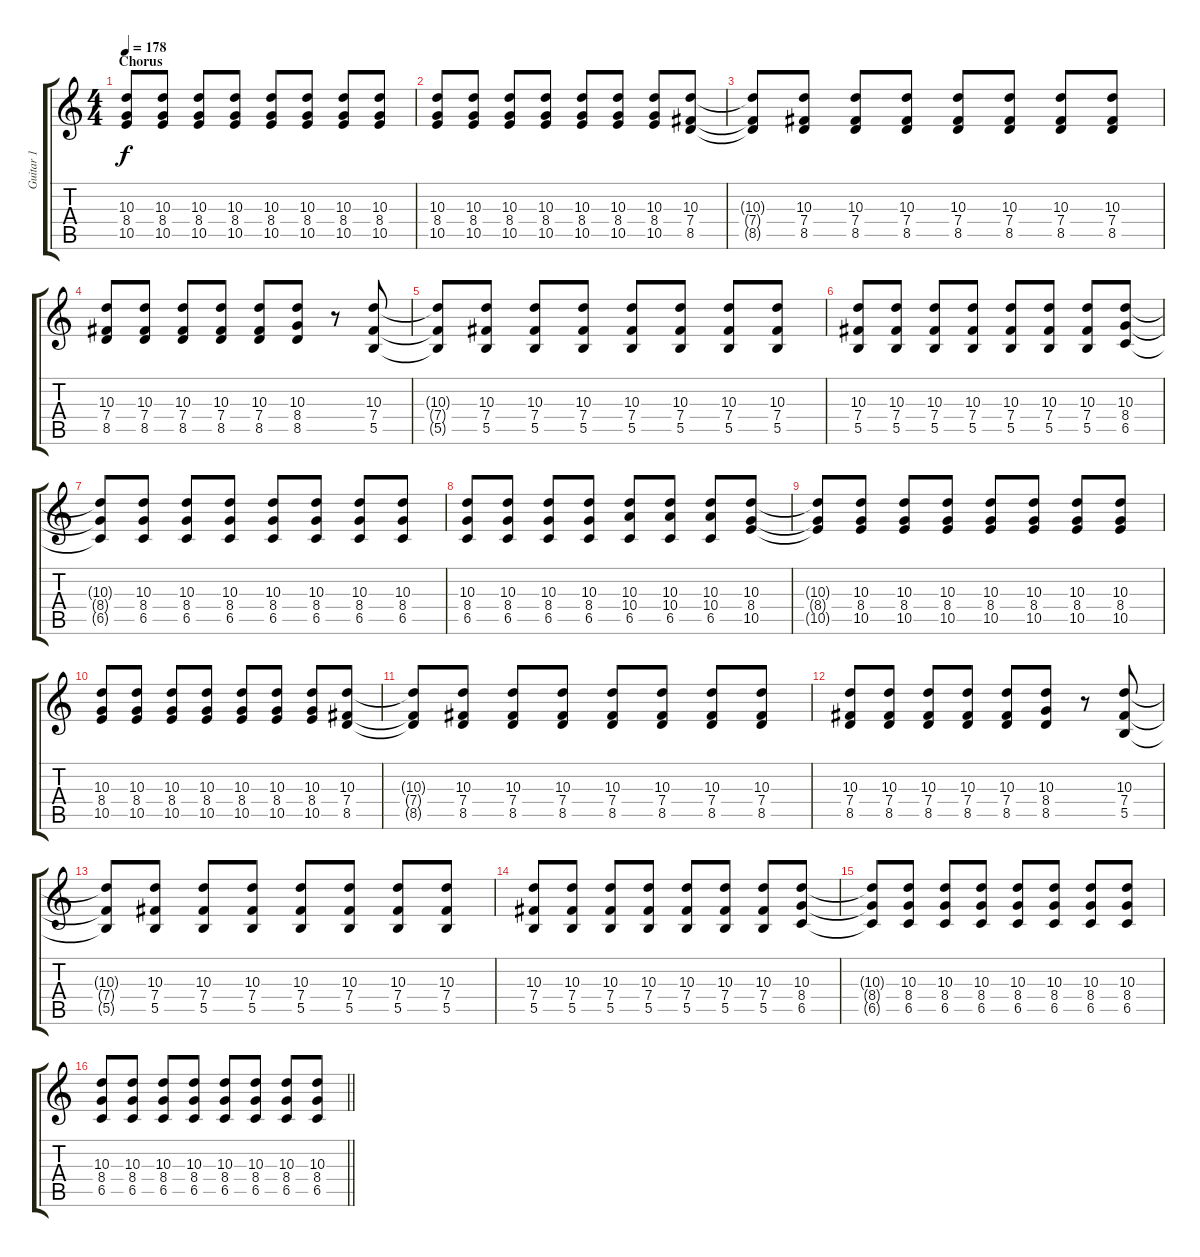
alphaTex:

\track ("Guitar 1" "Guitar 1") {instrument distortionguitar}
\staff {score tabs}
\tuning (Db4 Ab3 E3 B2 Gb2 B1) {hide}
\ts (4 4)
\section ("" "Chorus")
\tempo 178
\clef g2
\ks c
(10.3 8.4 10.5).8{dy f} (10.3 8.4 10.5).8 (10.3 8.4 10.5).8 (10.3 8.4 10.5).8 (10.3 8.4 10.5).8 (10.3 8.4 10.5).8 (10.3 8.4 10.5).8 (10.3 8.4 10.5).8 |
(10.3 8.4 10.5).8 (10.3 8.4 10.5).8 (10.3 8.4 10.5).8 (10.3 8.4 10.5).8 (10.3 8.4 10.5).8 (10.3 8.4 10.5).8 (10.3 8.4 10.5).8 (10.3 7.4 8.5).8 |
(10.3{t} 7.4{t} 8.5{t}).8 (10.3 7.4 8.5).8 (10.3 7.4 8.5).8 (10.3 7.4 8.5).8 (10.3 7.4 8.5).8 (10.3 7.4 8.5).8 (10.3 7.4 8.5).8 (10.3 7.4 8.5).8 |
(10.3 7.4 8.5).8 (10.3 7.4 8.5).8 (10.3 7.4 8.5).8 (10.3 7.4 8.5).8 (10.3 7.4 8.5).8 (10.3 8.4 8.5).8 r.8 (10.3 7.4 5.5).8 |
(10.3{t} 7.4{t} 5.5{t}).8 (10.3 7.4 5.5).8 (10.3 7.4 5.5).8 (10.3 7.4 5.5).8 (10.3 7.4 5.5).8 (10.3 7.4 5.5).8 (10.3 7.4 5.5).8 (10.3 7.4 5.5).8 |
(10.3 7.4 5.5).8 (10.3 7.4 5.5).8 (10.3 7.4 5.5).8 (10.3 7.4 5.5).8 (10.3 7.4 5.5).8 (10.3 7.4 5.5).8 (10.3 7.4 5.5).8 (10.3 8.4 6.5).8 |
(10.3{t} 8.4{t} 6.5{t}).8 (10.3 8.4 6.5).8 (10.3 8.4 6.5).8 (10.3 8.4 6.5).8 (10.3 8.4 6.5).8 (10.3 8.4 6.5).8 (10.3 8.4 6.5).8 (10.3 8.4 6.5).8 |
(10.3 8.4 6.5).8 (10.3 8.4 6.5).8 (10.3 8.4 6.5).8 (10.3 8.4 6.5).8 (10.3 10.4 6.5).8 (10.3 10.4 6.5).8 (10.3 10.4 6.5).8 (10.3 8.4 10.5).8 |
(10.3{t} 8.4{t} 10.5{t}).8 (10.3 8.4 10.5).8 (10.3 8.4 10.5).8 (10.3 8.4 10.5).8 (10.3 8.4 10.5).8 (10.3 8.4 10.5).8 (10.3 8.4 10.5).8 (10.3 8.4 10.5).8 |
(10.3 8.4 10.5).8 (10.3 8.4 10.5).8 (10.3 8.4 10.5).8 (10.3 8.4 10.5).8 (10.3 8.4 10.5).8 (10.3 8.4 10.5).8 (10.3 8.4 10.5).8 (10.3 7.4 8.5).8 |
(10.3{t} 7.4{t} 8.5{t}).8 (10.3 7.4 8.5).8 (10.3 7.4 8.5).8 (10.3 7.4 8.5).8 (10.3 7.4 8.5).8 (10.3 7.4 8.5).8 (10.3 7.4 8.5).8 (10.3 7.4 8.5).8 |
(10.3 7.4 8.5).8 (10.3 7.4 8.5).8 (10.3 7.4 8.5).8 (10.3 7.4 8.5).8 (10.3 7.4 8.5).8 (10.3 8.4 8.5).8 r.8 (10.3 7.4 5.5).8 |
(10.3{t} 7.4{t} 5.5{t}).8 (10.3 7.4 5.5).8 (10.3 7.4 5.5).8 (10.3 7.4 5.5).8 (10.3 7.4 5.5).8 (10.3 7.4 5.5).8 (10.3 7.4 5.5).8 (10.3 7.4 5.5).8 |
(10.3 7.4 5.5).8 (10.3 7.4 5.5).8 (10.3 7.4 5.5).8 (10.3 7.4 5.5).8 (10.3 7.4 5.5).8 (10.3 7.4 5.5).8 (10.3 7.4 5.5).8 (10.3 8.4 6.5).8 |
(10.3{t} 8.4{t} 6.5{t}).8 (10.3 8.4 6.5).8 (10.3 8.4 6.5).8 (10.3 8.4 6.5).8 (10.3 8.4 6.5).8 (10.3 8.4 6.5).8 (10.3 8.4 6.5).8 (10.3 8.4 6.5).8 |
\barLineRight lightlight
(10.3 8.4 6.5).8 (10.3 8.4 6.5).8 (10.3 8.4 6.5).8 (10.3 8.4 6.5).8 (10.3 8.4 6.5).8 (10.3 8.4 6.5).8 (10.3 8.4 6.5).8 (10.3 8.4 6.5).8
